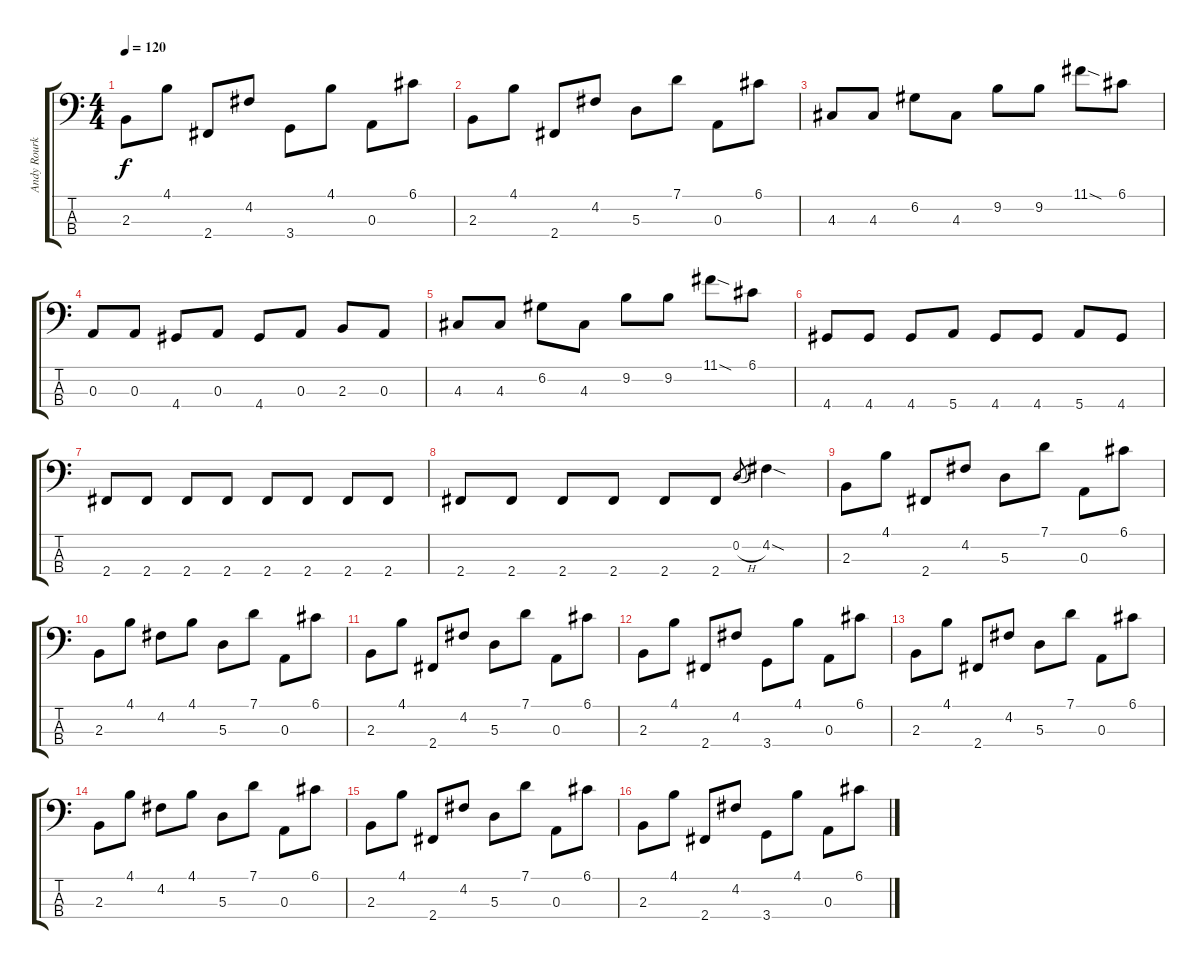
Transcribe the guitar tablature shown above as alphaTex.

\track ("Andy Rourke" "Andy Rourk") {instrument electricbasspick}
\staff {score tabs}
\tuning (G2 D2 A1 E1) {hide}
\ts (4 4)
\tempo 120
\clef f4
\ks c
2.3.8{dy f} 4.1.8 2.4.8 4.2.8 3.4.8 4.1.8 0.3.8 6.1.8 |
2.3.8 4.1.8 2.4.8 4.2.8 5.3.8 7.1.8 0.3.8 6.1.8 |
4.3.8 4.3.8 6.2.8 4.3.8 9.2.8 9.2.8 11.1{sod}.8 6.1.8 |
0.3.8 0.3.8 4.4.8 0.3.8 4.4.8 0.3.8 2.3.8 0.3.8 |
4.3.8 4.3.8 6.2.8 4.3.8 9.2.8 9.2.8 11.1{sod}.8 6.1.8 |
4.4.8 4.4.8 4.4.8 5.4.8 4.4.8 4.4.8 5.4.8 4.4.8 |
2.4.8 2.4.8 2.4.8 2.4.8 2.4.8 2.4.8 2.4.8 2.4.8 |
2.4.8 2.4.8 2.4.8 2.4.8 2.4.8 2.4.8 0.2{h}.8{gr} 4.2{sod}.4 |
2.3.8 4.1.8 2.4.8 4.2.8 5.3.8 7.1.8 0.3.8 6.1.8 |
2.3.8 4.1.8 4.2.8 4.1.8 5.3.8 7.1.8 0.3.8 6.1.8 |
2.3.8 4.1.8 2.4.8 4.2.8 5.3.8 7.1.8 0.3.8 6.1.8 |
2.3.8 4.1.8 2.4.8 4.2.8 3.4.8 4.1.8 0.3.8 6.1.8 |
2.3.8 4.1.8 2.4.8 4.2.8 5.3.8 7.1.8 0.3.8 6.1.8 |
2.3.8 4.1.8 4.2.8 4.1.8 5.3.8 7.1.8 0.3.8 6.1.8 |
2.3.8 4.1.8 2.4.8 4.2.8 5.3.8 7.1.8 0.3.8 6.1.8 |
2.3.8 4.1.8 2.4.8 4.2.8 3.4.8 4.1.8 0.3.8 6.1.8
